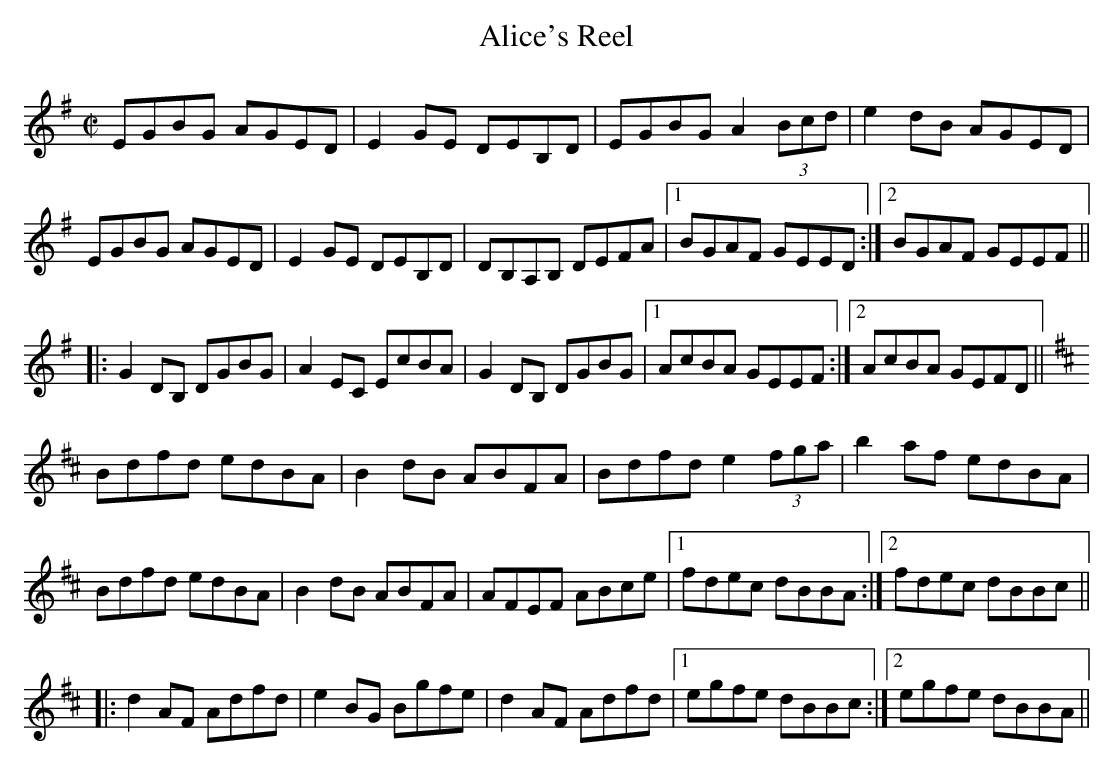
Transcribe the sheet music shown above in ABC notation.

X:1
T:Alice's Reel
M:C|
K:Em
EGBG AGED|E2GE DEB,D|EGBG A2 (3Bcd|e2dB AGED|
EGBG AGED|E2GE DEB,D|DB,A,B, DEFA|1 BGAF GEED:|2 BGAF GEEF||
|:G2DB, DGBG|A2EC EcBA|G2DB, DGBG|1 AcBA GEEF:|2 AcBA GEFD||
K:Bm
Bdfd edBA|B2dB ABFA|Bdfd e2 (3fga|b2af edBA|
Bdfd edBA|B2dB ABFA|AFEF ABce|1 fdec dBBA:|2 fdec dBBc||
|:d2AF Adfd|e2BG Bgfe|d2AF Adfd|1 egfe dBBc:|2 egfe dBBA||
